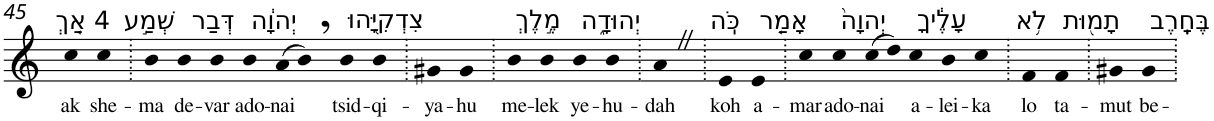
**kern	**text
*part1	*part1
*staff1	*staff1
*I"Piano	*
*I'Pno	*
!!LO:PB:g=z
*clefG2	*
*k[]	*
=45	=45
!LO:TX:a:t=4 אַ֚ךְ	!
!	!LO:LY:b
4cc	ak
!LO:TX:a:t=שְׁמַ֣ע	!
!	!LO:LY:b
4cc	she-
=46.	=46.
!	!LO:LY:b
4b	-ma
!LO:TX:a:t=דְּבַר	!
!	!LO:LY:b
4b	de-
!	!LO:LY:b
4b	-var
!LO:TX:a:t=יְהוָ֔ה	!
!	!LO:LY:b
4b	ado-
!	!LO:LY:b
(>8a	-nai
8b,)	.
!LO:TX:a:t=צִדְקִיָּ֖הוּ	!
!	!LO:LY:b
4b	tsid-
!	!LO:LY:b
4b	-qi-
=47.	=47.
!	!LO:LY:b
4g#X	-ya-
!	!LO:LY:b
4g#	-hu
=48.	=48.
!LO:TX:a:t=מֶ֣לֶךְ	!
!	!LO:LY:b
4b	me-
!	!LO:LY:b
4b	-lek
!LO:TX:a:t=יְהוּדָ֑ה	!
!	!LO:LY:b
4b	ye-
!	!LO:LY:b
4b	-hu-
=49.	=49.
!	!LO:LY:b
4aZ	-dah
=50.	=50.
!LO:TX:a:t=כֹּֽה	!
!	!LO:LY:b
4e	koh
!LO:TX:a:t=אָמַ֤ר	!
!	!LO:LY:b
4e	a-
=51.	=51.
!	!LO:LY:b
4cc	-mar
!LO:TX:a:t=יְהוָה֙	!
!	!LO:LY:b
4cc	ado-
!	!LO:LY:b
(>8cc	-nai
8dd)	.
!LO:TX:a:t=עָלֶ֔יךָ	!
!	!LO:LY:b
4cc	a-
!	!LO:LY:b
4b	-lei-
!	!LO:LY:b
4cc	-ka
=52.	=52.
!LO:TX:a:t=לֹ֥א	!
!	!LO:LY:b
4f	lo
!LO:TX:a:t=תָמ֖וּת	!
!	!LO:LY:b
4f	ta-
=53.	=53.
!	!LO:LY:b
4g#X	-mut
!LO:TX:a:t=בֶּחָֽרֶב	!
!	!LO:LY:b
4g#	be-
=.	=.
*-	*-
